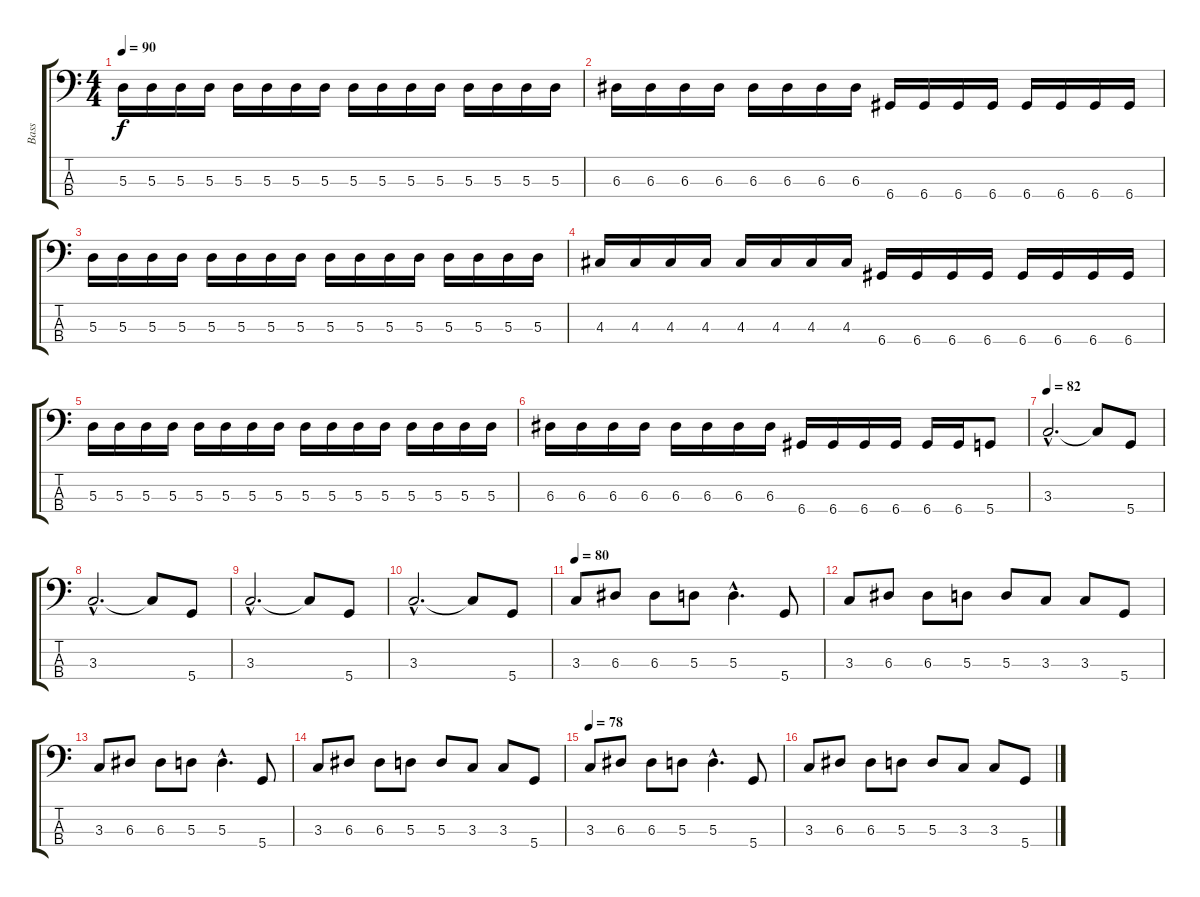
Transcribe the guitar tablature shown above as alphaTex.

\track ("Bass" "Bass") {instrument electricbassfinger}
\staff {score tabs}
\tuning (G2 D2 A1 D1) {hide}
\ts (4 4)
\tempo 90
\clef f4
\ks c
5.3.16{dy f} 5.3.16 5.3.16 5.3.16 5.3.16 5.3.16 5.3.16 5.3.16 5.3.16 5.3.16 5.3.16 5.3.16 5.3.16 5.3.16 5.3.16 5.3.16 |
6.3.16 6.3.16 6.3.16 6.3.16 6.3.16 6.3.16 6.3.16 6.3.16 6.4.16 6.4.16 6.4.16 6.4.16 6.4.16 6.4.16 6.4.16 6.4.16 |
5.3.16 5.3.16 5.3.16 5.3.16 5.3.16 5.3.16 5.3.16 5.3.16 5.3.16 5.3.16 5.3.16 5.3.16 5.3.16 5.3.16 5.3.16 5.3.16 |
4.3.16 4.3.16 4.3.16 4.3.16 4.3.16 4.3.16 4.3.16 4.3.16 6.4.16 6.4.16 6.4.16 6.4.16 6.4.16 6.4.16 6.4.16 6.4.16 |
5.3.16 5.3.16 5.3.16 5.3.16 5.3.16 5.3.16 5.3.16 5.3.16 5.3.16 5.3.16 5.3.16 5.3.16 5.3.16 5.3.16 5.3.16 5.3.16 |
6.3.16 6.3.16 6.3.16 6.3.16 6.3.16 6.3.16 6.3.16 6.3.16 6.4.16 6.4.16 6.4.16 6.4.16 6.4.16 6.4.16 5.4.8 |
\tempo 82
3.3{hac}.2{d} 3.3{t}.8 5.4.8 |
3.3{hac}.2{d} 3.3{t}.8 5.4.8 |
3.3{hac}.2{d} 3.3{t}.8 5.4.8 |
3.3{hac}.2{d} 3.3{t}.8 5.4.8 |
\tempo 80
3.3.8 6.3.8 6.3.8 5.3.8 5.3{hac}.4{d} 5.4.8 |
3.3.8 6.3.8 6.3.8 5.3.8 5.3.8 3.3.8 3.3.8 5.4.8 |
3.3.8 6.3.8 6.3.8 5.3.8 5.3{hac}.4{d} 5.4.8 |
3.3.8 6.3.8 6.3.8 5.3.8 5.3.8 3.3.8 3.3.8 5.4.8 |
\tempo 78
3.3.8 6.3.8 6.3.8 5.3.8 5.3{hac}.4{d} 5.4.8 |
3.3.8 6.3.8 6.3.8 5.3.8 5.3.8 3.3.8 3.3.8 5.4.8
